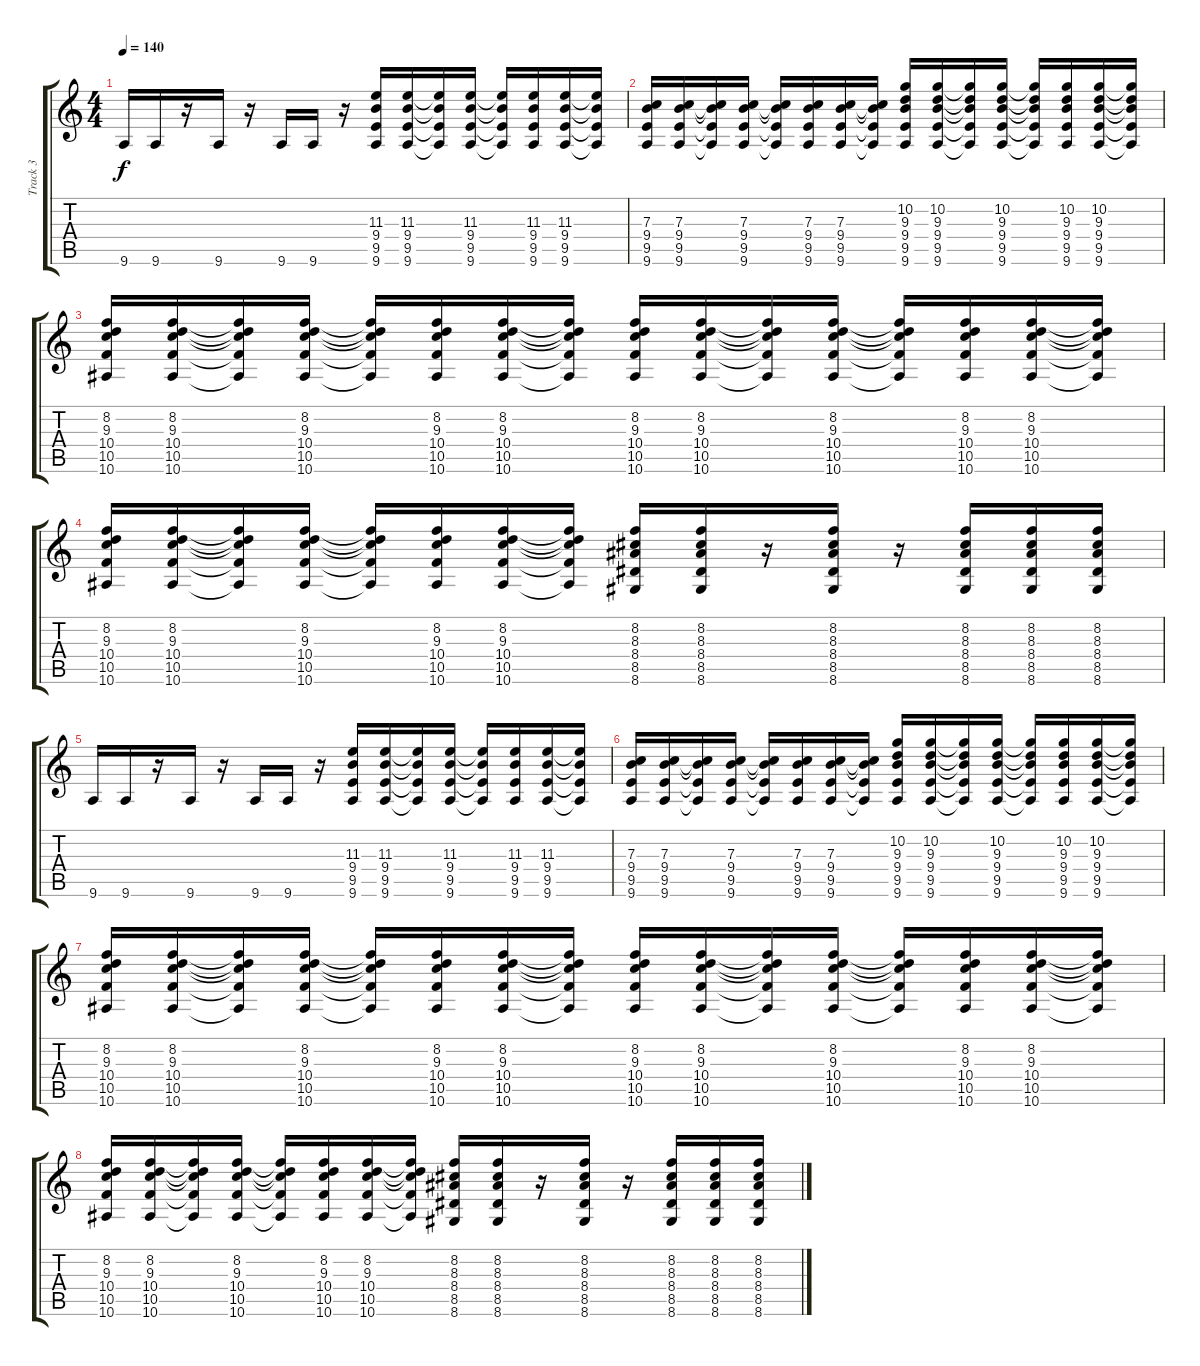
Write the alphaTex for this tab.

\track ("Track 3" "Track 3") {instrument overdrivenguitar}
\staff {score tabs}
\tuning (E4 A3 F3 D3 G2 C2) {hide}
\ts (4 4)
\tempo 140
\clef g2
\ks c
9.6.16{dy f} 9.6.16 r.16 9.6.16 r.16 9.6.16 9.6.16 r.16 (11.3 9.4 9.5 9.6).16 (11.3 9.4 9.5 9.6).16 (11.3{t} 9.4{t} 9.5{t} 9.6{t}).16 (11.3 9.4 9.5 9.6).16 (11.3{t} 9.4{t} 9.5{t} 9.6{t}).16 (11.3 9.4 9.5 9.6).16 (11.3 9.4 9.5 9.6).16 (11.3{t} 9.4{t} 9.5{t} 9.6{t}).16 |
(7.3 9.4 9.5 9.6).16 (7.3 9.4 9.5 9.6).16 (7.3{t} 9.4{t} 9.5{t} 9.6{t}).16 (7.3 9.4 9.5 9.6).16 (7.3{t} 9.4{t} 9.5{t} 9.6{t}).16 (7.3 9.4 9.5 9.6).16 (7.3 9.4 9.5 9.6).16 (7.3{t} 9.4{t} 9.5{t} 9.6{t}).16 (10.2 9.3 9.4 9.5 9.6).16 (10.2 9.3 9.4 9.5 9.6).16 (10.2{t} 9.3{t} 9.4{t} 9.5{t} 9.6{t}).16 (10.2 9.3 9.4 9.5 9.6).16 (10.2{t} 9.3{t} 9.4{t} 9.5{t} 9.6{t}).16 (10.2 9.3 9.4 9.5 9.6).16 (10.2 9.3 9.4 9.5 9.6).16 (10.2{t} 9.3{t} 9.4{t} 9.5{t} 9.6{t}).16 |
(8.2 9.3 10.4 10.5 10.6).16 (8.2 9.3 10.4 10.5 10.6).16 (8.2{t} 9.3{t} 10.4{t} 10.5{t} 10.6{t}).16 (8.2 9.3 10.4 10.5 10.6).16 (8.2{t} 9.3{t} 10.4{t} 10.5{t} 10.6{t}).16 (8.2 9.3 10.4 10.5 10.6).16 (8.2 9.3 10.4 10.5 10.6).16 (8.2{t} 9.3{t} 10.4{t} 10.5{t} 10.6{t}).16 (8.2 9.3 10.4 10.5 10.6).16 (8.2 9.3 10.4 10.5 10.6).16 (8.2{t} 9.3{t} 10.4{t} 10.5{t} 10.6{t}).16 (8.2 9.3 10.4 10.5 10.6).16 (8.2{t} 9.3{t} 10.4{t} 10.5{t} 10.6{t}).16 (8.2 9.3 10.4 10.5 10.6).16 (8.2 9.3 10.4 10.5 10.6).16 (8.2{t} 9.3{t} 10.4{t} 10.5{t} 10.6{t}).16 |
(8.2 9.3 10.4 10.5 10.6).16 (8.2 9.3 10.4 10.5 10.6).16 (8.2{t} 9.3{t} 10.4{t} 10.5{t} 10.6{t}).16 (8.2 9.3 10.4 10.5 10.6).16 (8.2{t} 9.3{t} 10.4{t} 10.5{t} 10.6{t}).16 (8.2 9.3 10.4 10.5 10.6).16 (8.2 9.3 10.4 10.5 10.6).16 (8.2{t} 9.3{t} 10.4{t} 10.5{t} 10.6{t}).16 (8.2 8.3 8.4 8.5 8.6).16 (8.2 8.3 8.4 8.5 8.6).16 r.16 (8.2 8.3 8.4 8.5 8.6).16 r.16 (8.2 8.3 8.4 8.5 8.6).16 (8.2 8.3 8.4 8.5 8.6).16 (8.2 8.3 8.4 8.5 8.6).16 |
9.6.16 9.6.16 r.16 9.6.16 r.16 9.6.16 9.6.16 r.16 (11.3 9.4 9.5 9.6).16 (11.3 9.4 9.5 9.6).16 (11.3{t} 9.4{t} 9.5{t} 9.6{t}).16 (11.3 9.4 9.5 9.6).16 (11.3{t} 9.4{t} 9.5{t} 9.6{t}).16 (11.3 9.4 9.5 9.6).16 (11.3 9.4 9.5 9.6).16 (11.3{t} 9.4{t} 9.5{t} 9.6{t}).16 |
(7.3 9.4 9.5 9.6).16 (7.3 9.4 9.5 9.6).16 (7.3{t} 9.4{t} 9.5{t} 9.6{t}).16 (7.3 9.4 9.5 9.6).16 (7.3{t} 9.4{t} 9.5{t} 9.6{t}).16 (7.3 9.4 9.5 9.6).16 (7.3 9.4 9.5 9.6).16 (7.3{t} 9.4{t} 9.5{t} 9.6{t}).16 (10.2 9.3 9.4 9.5 9.6).16 (10.2 9.3 9.4 9.5 9.6).16 (10.2{t} 9.3{t} 9.4{t} 9.5{t} 9.6{t}).16 (10.2 9.3 9.4 9.5 9.6).16 (10.2{t} 9.3{t} 9.4{t} 9.5{t} 9.6{t}).16 (10.2 9.3 9.4 9.5 9.6).16 (10.2 9.3 9.4 9.5 9.6).16 (10.2{t} 9.3{t} 9.4{t} 9.5{t} 9.6{t}).16 |
(8.2 9.3 10.4 10.5 10.6).16 (8.2 9.3 10.4 10.5 10.6).16 (8.2{t} 9.3{t} 10.4{t} 10.5{t} 10.6{t}).16 (8.2 9.3 10.4 10.5 10.6).16 (8.2{t} 9.3{t} 10.4{t} 10.5{t} 10.6{t}).16 (8.2 9.3 10.4 10.5 10.6).16 (8.2 9.3 10.4 10.5 10.6).16 (8.2{t} 9.3{t} 10.4{t} 10.5{t} 10.6{t}).16 (8.2 9.3 10.4 10.5 10.6).16 (8.2 9.3 10.4 10.5 10.6).16 (8.2{t} 9.3{t} 10.4{t} 10.5{t} 10.6{t}).16 (8.2 9.3 10.4 10.5 10.6).16 (8.2{t} 9.3{t} 10.4{t} 10.5{t} 10.6{t}).16 (8.2 9.3 10.4 10.5 10.6).16 (8.2 9.3 10.4 10.5 10.6).16 (8.2{t} 9.3{t} 10.4{t} 10.5{t} 10.6{t}).16 |
(8.2 9.3 10.4 10.5 10.6).16 (8.2 9.3 10.4 10.5 10.6).16 (8.2{t} 9.3{t} 10.4{t} 10.5{t} 10.6{t}).16 (8.2 9.3 10.4 10.5 10.6).16 (8.2{t} 9.3{t} 10.4{t} 10.5{t} 10.6{t}).16 (8.2 9.3 10.4 10.5 10.6).16 (8.2 9.3 10.4 10.5 10.6).16 (8.2{t} 9.3{t} 10.4{t} 10.5{t} 10.6{t}).16 (8.2 8.3 8.4 8.5 8.6).16 (8.2 8.3 8.4 8.5 8.6).16 r.16 (8.2 8.3 8.4 8.5 8.6).16 r.16 (8.2 8.3 8.4 8.5 8.6).16 (8.2 8.3 8.4 8.5 8.6).16 (8.2 8.3 8.4 8.5 8.6).16
